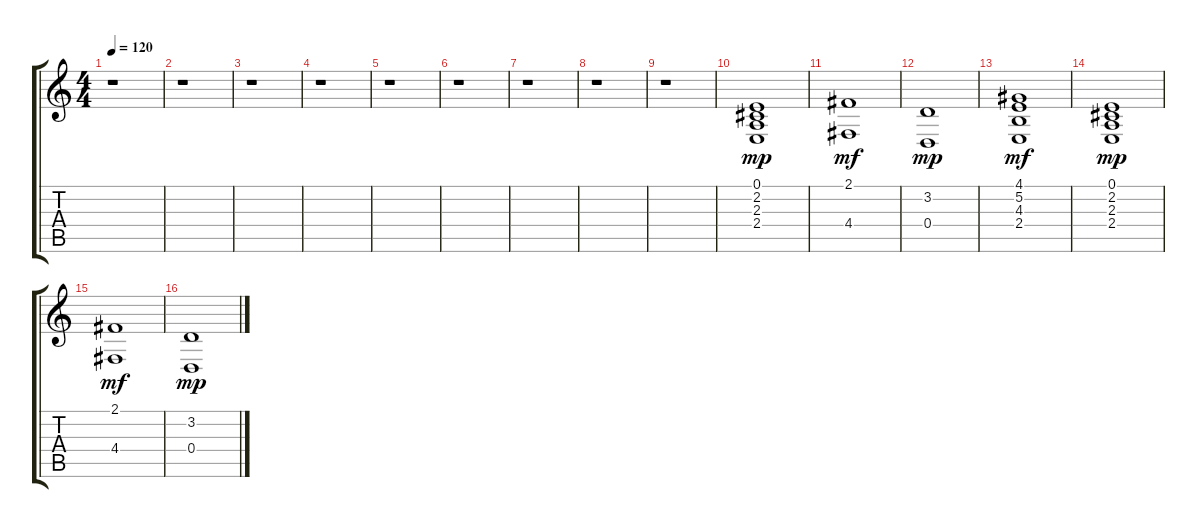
\track "" {instrument synthstrings1}
\staff {score tabs}
\tuning (E4 B3 G3 D3 A2 E2) {hide}
\ts (4 4)
\tempo 120
\clef g2
\ks c
r.1{dy mf} |
r.1 |
r.1 |
r.1 |
r.1 |
r.1 |
r.1 |
r.1 |
r.1 |
(0.1 2.2 2.3 2.4).1{dy mp} |
(2.1 4.4).1{dy mf} |
(3.2 0.4).1{dy mp} |
(4.1 5.2 4.3 2.4).1{dy mf} |
(0.1 2.2 2.3 2.4).1{dy mp} |
(2.1 4.4).1{dy mf} |
(3.2 0.4).1{dy mp}
